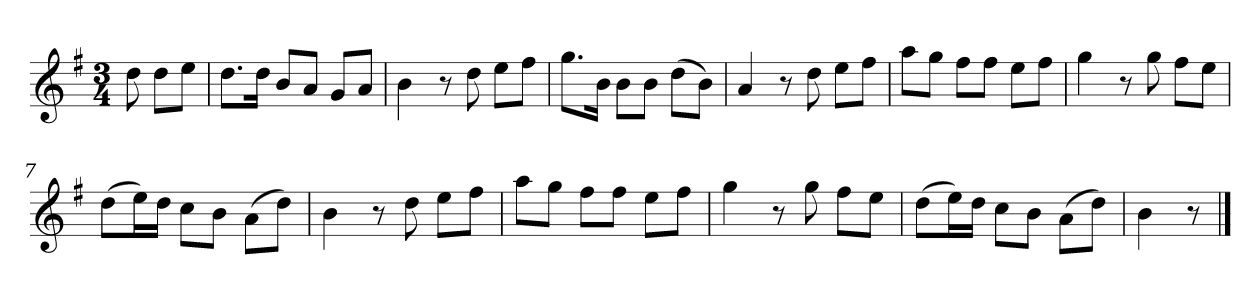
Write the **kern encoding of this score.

**kern
*part1
*staff1
*k[f#]
*M3/4
*MM120
=
8dd
8ddL
8eeJ
=1
8.ddL
16ddJk
8bL
8aJ
8gL
8aJ
=2
4b
8r
8dd
8eeL
8ff#J
=3
8.ggL
16bJk
8bL
8bJ
(8ddL
8bJ)
=4
4a
8r
8dd
8eeL
8ff#J
=5
8aaL
8ggJ
8ff#L
8ff#J
8eeL
8ff#J
=6
4gg
8r
8gg
8ff#L
8eeJ
=7
(8ddL
16eeL)
16ddJJ
8ccL
8bJ
(8aL
8ddJ)
=8
4b
8r
8dd
8eeL
8ff#J
=9
8aaL
8ggJ
8ff#L
8ff#J
8eeL
8ff#J
=10
4gg
8r
8gg
8ff#L
8eeJ
=11
(8ddL
16eeL)
16ddJJ
8ccL
8bJ
(8aL
8ddJ)
=12
4b
8r
==
*-
